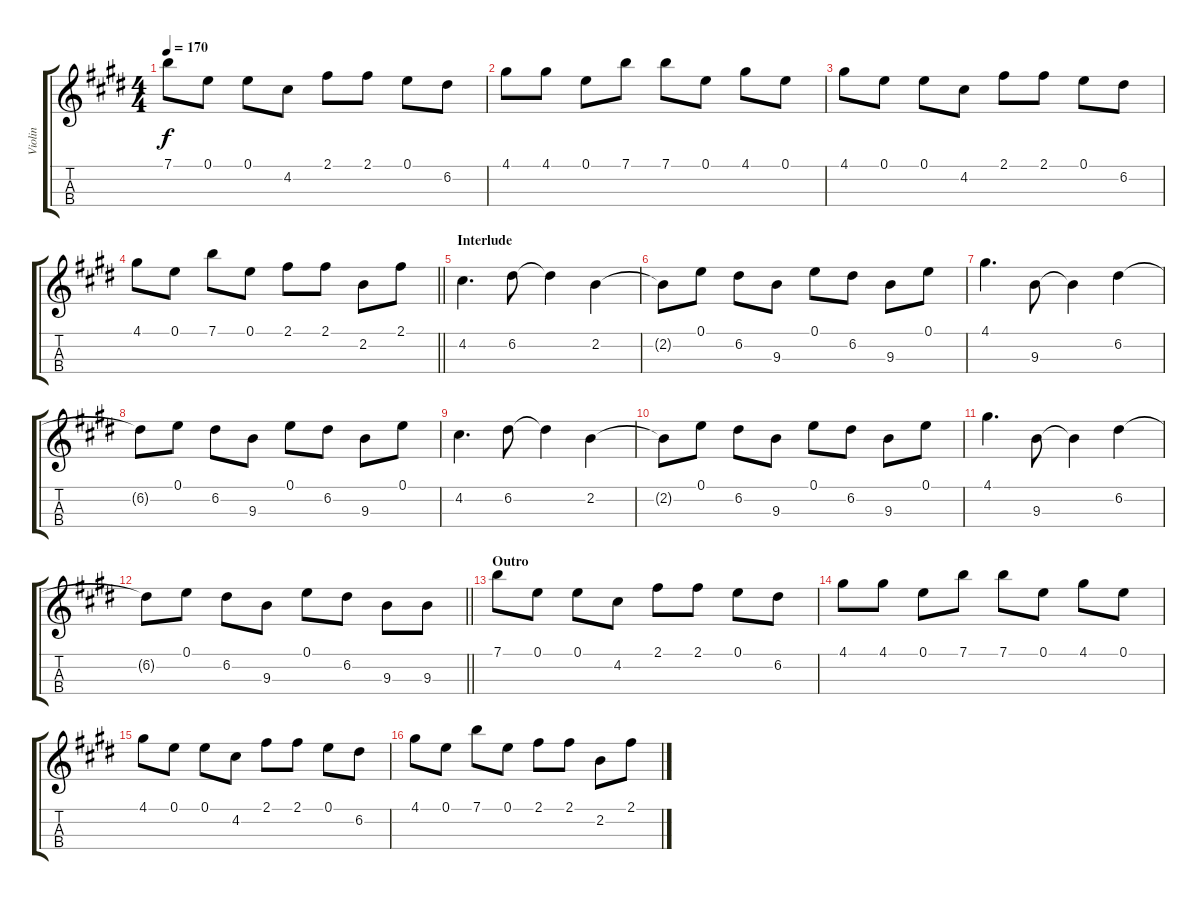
\track ("Violin" "Violin") {instrument violin}
\staff {score tabs}
\tuning (E5 A4 D4 G3) {hide}
\ts (4 4)
\tempo 170
\clef g2
\ks e
7.1.8{dy f} 0.1.8 0.1.8 4.2.8 2.1.8 2.1.8 0.1.8 6.2.8 |
4.1.8 4.1.8 0.1.8 7.1.8 7.1.8 0.1.8 4.1.8 0.1.8 |
4.1.8 0.1.8 0.1.8 4.2.8 2.1.8 2.1.8 0.1.8 6.2.8 |
\barLineRight lightlight
4.1.8 0.1.8 7.1.8 0.1.8 2.1.8 2.1.8 2.2.8 2.1.8 |
\section ("" "Interlude")
4.2.4{d} 6.2.8 6.2{t}.4 2.2.4 |
2.2{t}.8 0.1.8 6.2.8 9.3.8 0.1.8 6.2.8 9.3.8 0.1.8 |
4.1.4{d} 9.3.8 9.3{t}.4 6.2.4 |
6.2{t}.8 0.1.8 6.2.8 9.3.8 0.1.8 6.2.8 9.3.8 0.1.8 |
4.2.4{d} 6.2.8 6.2{t}.4 2.2.4 |
2.2{t}.8 0.1.8 6.2.8 9.3.8 0.1.8 6.2.8 9.3.8 0.1.8 |
4.1.4{d} 9.3.8 9.3{t}.4 6.2.4 |
\barLineRight lightlight
6.2{t}.8 0.1.8 6.2.8 9.3.8 0.1.8 6.2.8 9.3.8 9.3.8 |
\section ("" "Outro")
7.1.8 0.1.8 0.1.8 4.2.8 2.1.8 2.1.8 0.1.8 6.2.8 |
4.1.8 4.1.8 0.1.8 7.1.8 7.1.8 0.1.8 4.1.8 0.1.8 |
4.1.8 0.1.8 0.1.8 4.2.8 2.1.8 2.1.8 0.1.8 6.2.8 |
4.1.8 0.1.8 7.1.8 0.1.8 2.1.8 2.1.8 2.2.8 2.1.8
